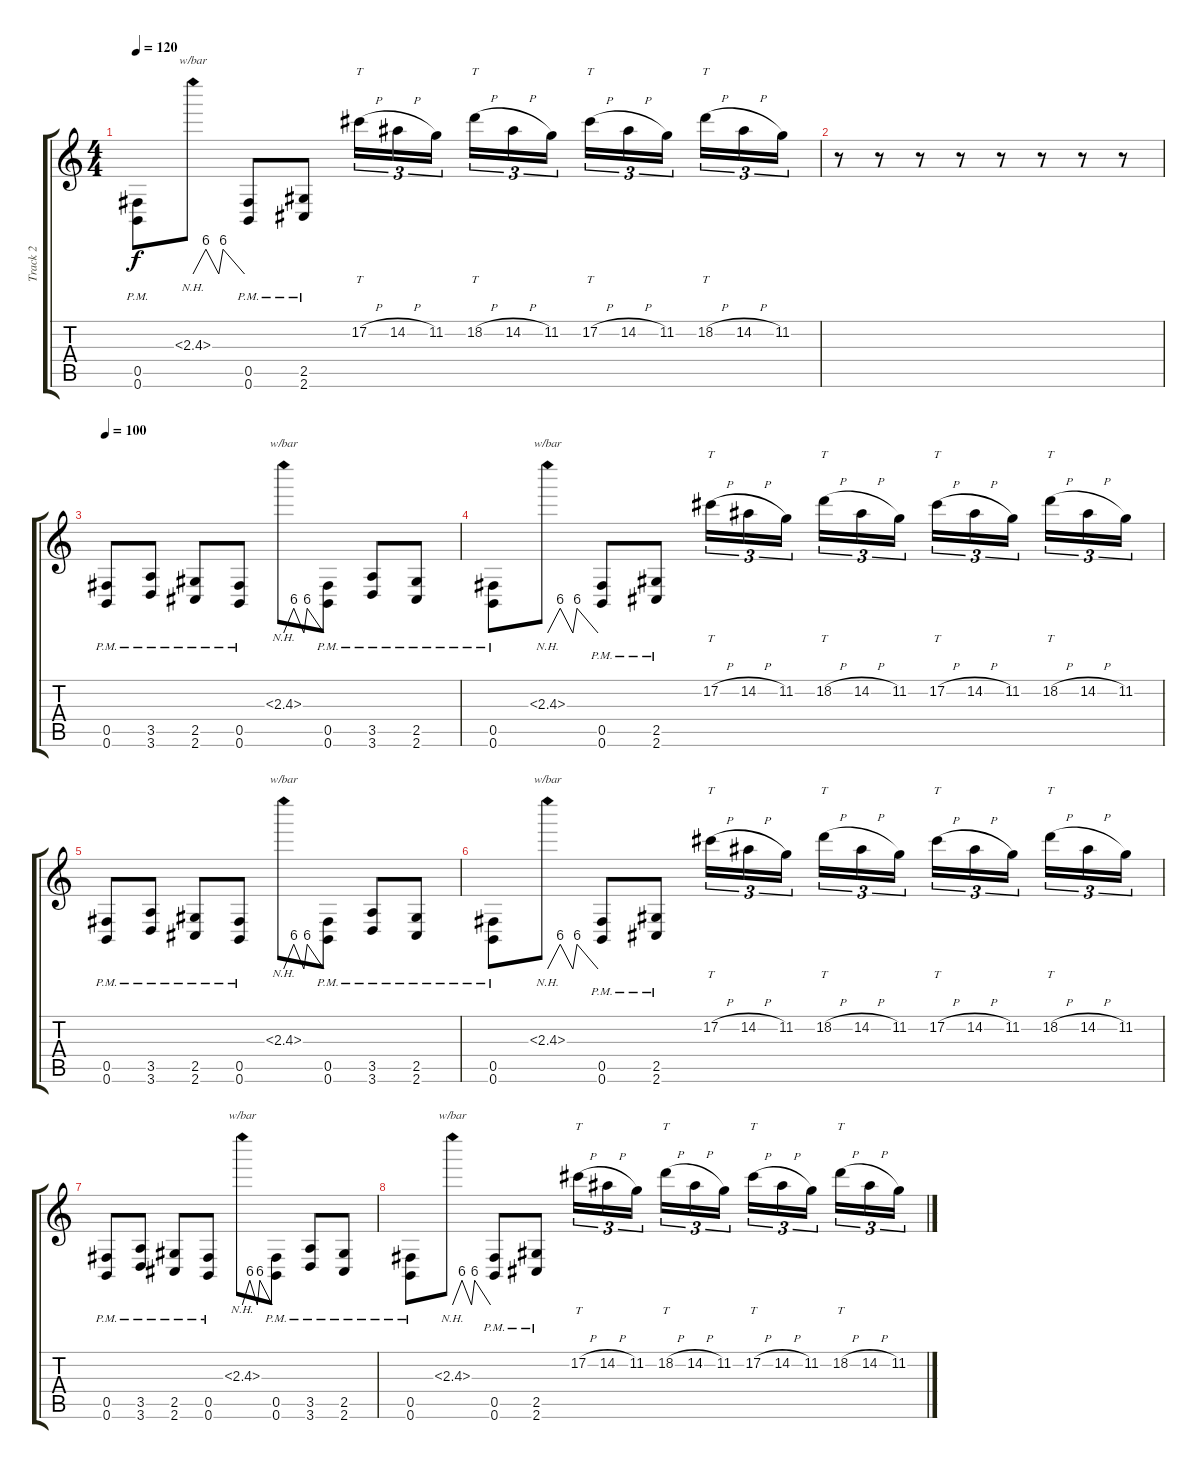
\track ("Track 2" "Track 2") {instrument distortionguitar}
\staff {score tabs}
\tuning (Db4 Ab3 E3 B2 Gb2 B1) {hide}
\ts (4 4)
\tempo 120
\clef g2
\ks c
(0.5{pm} 0.6{pm}).8{dy f} 2.3{nh}.8{tbe (custom default 0 0 15 24 30 0 35 24 60 0)} (0.5{pm} 0.6{pm}).8 (2.5{pm} 2.6{pm}).8 17.2{h}.16{tt tu (3 2)} 14.2{h}.16{tu (3 2)} 11.2.16{tu (3 2)} 18.2{h}.16{tt tu (3 2)} 14.2{h}.16{tu (3 2)} 11.2.16{tu (3 2)} 17.2{h}.16{tt tu (3 2)} 14.2{h}.16{tu (3 2)} 11.2.16{tu (3 2)} 18.2{h}.16{tt tu (3 2)} 14.2{h}.16{tu (3 2)} 11.2.16{tu (3 2)} |
r.8 r.8 r.8 r.8 r.8 r.8 r.8 r.8 |
\tempo 100
(0.5{pm} 0.6{pm}).8 (3.5{pm} 3.6{pm}).8 (2.5{pm} 2.6{pm}).8 (0.5{pm} 0.6{pm}).8 2.3{nh}.8{tbe (custom default 0 0 15 24 30 0 35 24 60 0)} (0.5{pm} 0.6{pm}).8 (3.5{pm} 3.6{pm}).8 (2.5{pm} 2.6{pm}).8 |
(0.5{pm} 0.6{pm}).8 2.3{nh}.8{tbe (custom default 0 0 15 24 30 0 35 24 60 0)} (0.5{pm} 0.6{pm}).8 (2.5{pm} 2.6{pm}).8 17.2{h}.16{tt tu (3 2)} 14.2{h}.16{tu (3 2)} 11.2.16{tu (3 2)} 18.2{h}.16{tt tu (3 2)} 14.2{h}.16{tu (3 2)} 11.2.16{tu (3 2)} 17.2{h}.16{tt tu (3 2)} 14.2{h}.16{tu (3 2)} 11.2.16{tu (3 2)} 18.2{h}.16{tt tu (3 2)} 14.2{h}.16{tu (3 2)} 11.2.16{tu (3 2)} |
(0.5{pm} 0.6{pm}).8 (3.5{pm} 3.6{pm}).8 (2.5{pm} 2.6{pm}).8 (0.5{pm} 0.6{pm}).8 2.3{nh}.8{tbe (custom default 0 0 15 24 30 0 35 24 60 0)} (0.5{pm} 0.6{pm}).8 (3.5{pm} 3.6{pm}).8 (2.5{pm} 2.6{pm}).8 |
(0.5{pm} 0.6{pm}).8 2.3{nh}.8{tbe (custom default 0 0 15 24 30 0 35 24 60 0)} (0.5{pm} 0.6{pm}).8 (2.5{pm} 2.6{pm}).8 17.2{h}.16{tt tu (3 2)} 14.2{h}.16{tu (3 2)} 11.2.16{tu (3 2)} 18.2{h}.16{tt tu (3 2)} 14.2{h}.16{tu (3 2)} 11.2.16{tu (3 2)} 17.2{h}.16{tt tu (3 2)} 14.2{h}.16{tu (3 2)} 11.2.16{tu (3 2)} 18.2{h}.16{tt tu (3 2)} 14.2{h}.16{tu (3 2)} 11.2.16{tu (3 2)} |
(0.5{pm} 0.6{pm}).8 (3.5{pm} 3.6{pm}).8 (2.5{pm} 2.6{pm}).8 (0.5{pm} 0.6{pm}).8 2.3{nh}.8{tbe (custom default 0 0 15 24 30 0 35 24 60 0)} (0.5{pm} 0.6{pm}).8 (3.5{pm} 3.6{pm}).8 (2.5{pm} 2.6{pm}).8 |
(0.5{pm} 0.6{pm}).8 2.3{nh}.8{tbe (custom default 0 0 15 24 30 0 35 24 60 0)} (0.5{pm} 0.6{pm}).8 (2.5{pm} 2.6{pm}).8 17.2{h}.16{tt tu (3 2)} 14.2{h}.16{tu (3 2)} 11.2.16{tu (3 2)} 18.2{h}.16{tt tu (3 2)} 14.2{h}.16{tu (3 2)} 11.2.16{tu (3 2)} 17.2{h}.16{tt tu (3 2)} 14.2{h}.16{tu (3 2)} 11.2.16{tu (3 2)} 18.2{h}.16{tt tu (3 2)} 14.2{h}.16{tu (3 2)} 11.2.16{tu (3 2)}
